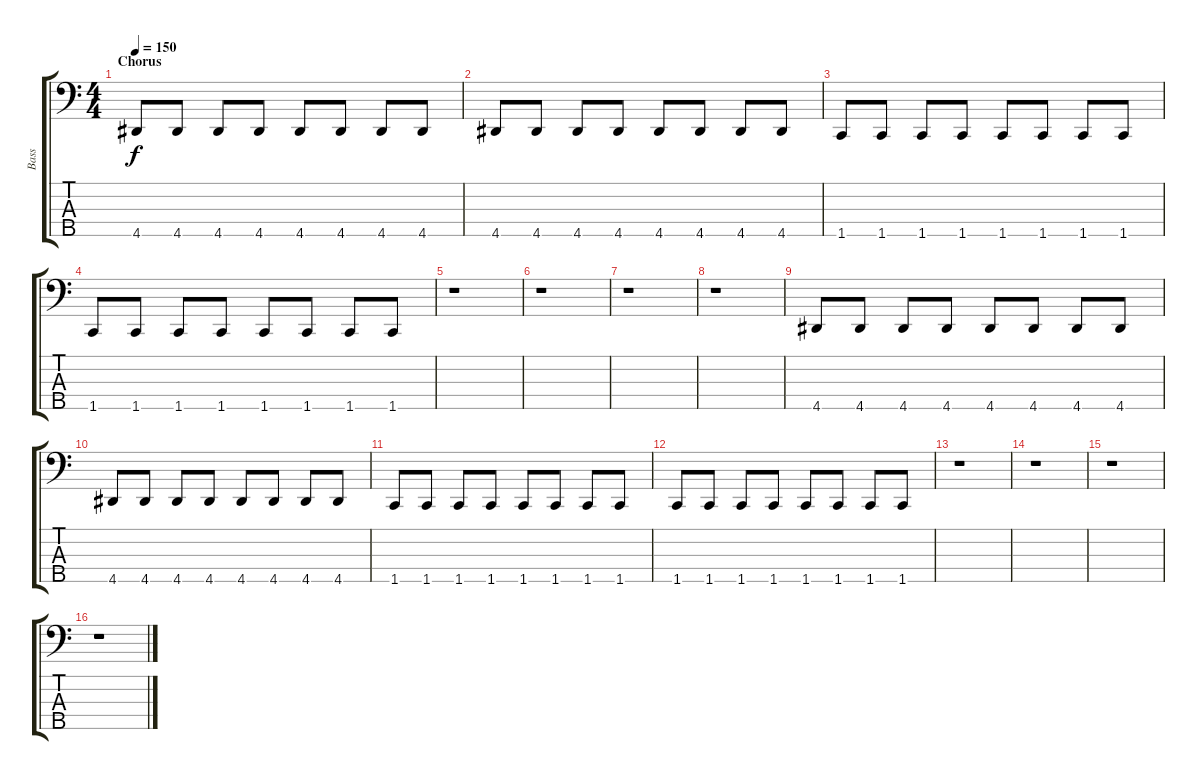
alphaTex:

\track ("Bass" "Bass") {instrument electricbasspick}
\staff {score tabs}
\tuning (G2 D2 A1 E1 B0) {hide}
\ts (4 4)
\section ("" "Chorus")
\tempo 150
\clef f4
\ks c
4.5.8{dy f} 4.5.8 4.5.8 4.5.8 4.5.8 4.5.8 4.5.8 4.5.8 |
4.5.8 4.5.8 4.5.8 4.5.8 4.5.8 4.5.8 4.5.8 4.5.8 |
1.5.8 1.5.8 1.5.8 1.5.8 1.5.8 1.5.8 1.5.8 1.5.8 |
1.5.8 1.5.8 1.5.8 1.5.8 1.5.8 1.5.8 1.5.8 1.5.8 |
r.1 |
r.1 |
r.1 |
r.1 |
4.5.8 4.5.8 4.5.8 4.5.8 4.5.8 4.5.8 4.5.8 4.5.8 |
4.5.8 4.5.8 4.5.8 4.5.8 4.5.8 4.5.8 4.5.8 4.5.8 |
1.5.8 1.5.8 1.5.8 1.5.8 1.5.8 1.5.8 1.5.8 1.5.8 |
1.5.8 1.5.8 1.5.8 1.5.8 1.5.8 1.5.8 1.5.8 1.5.8 |
r.1 |
r.1 |
r.1 |
r.1
